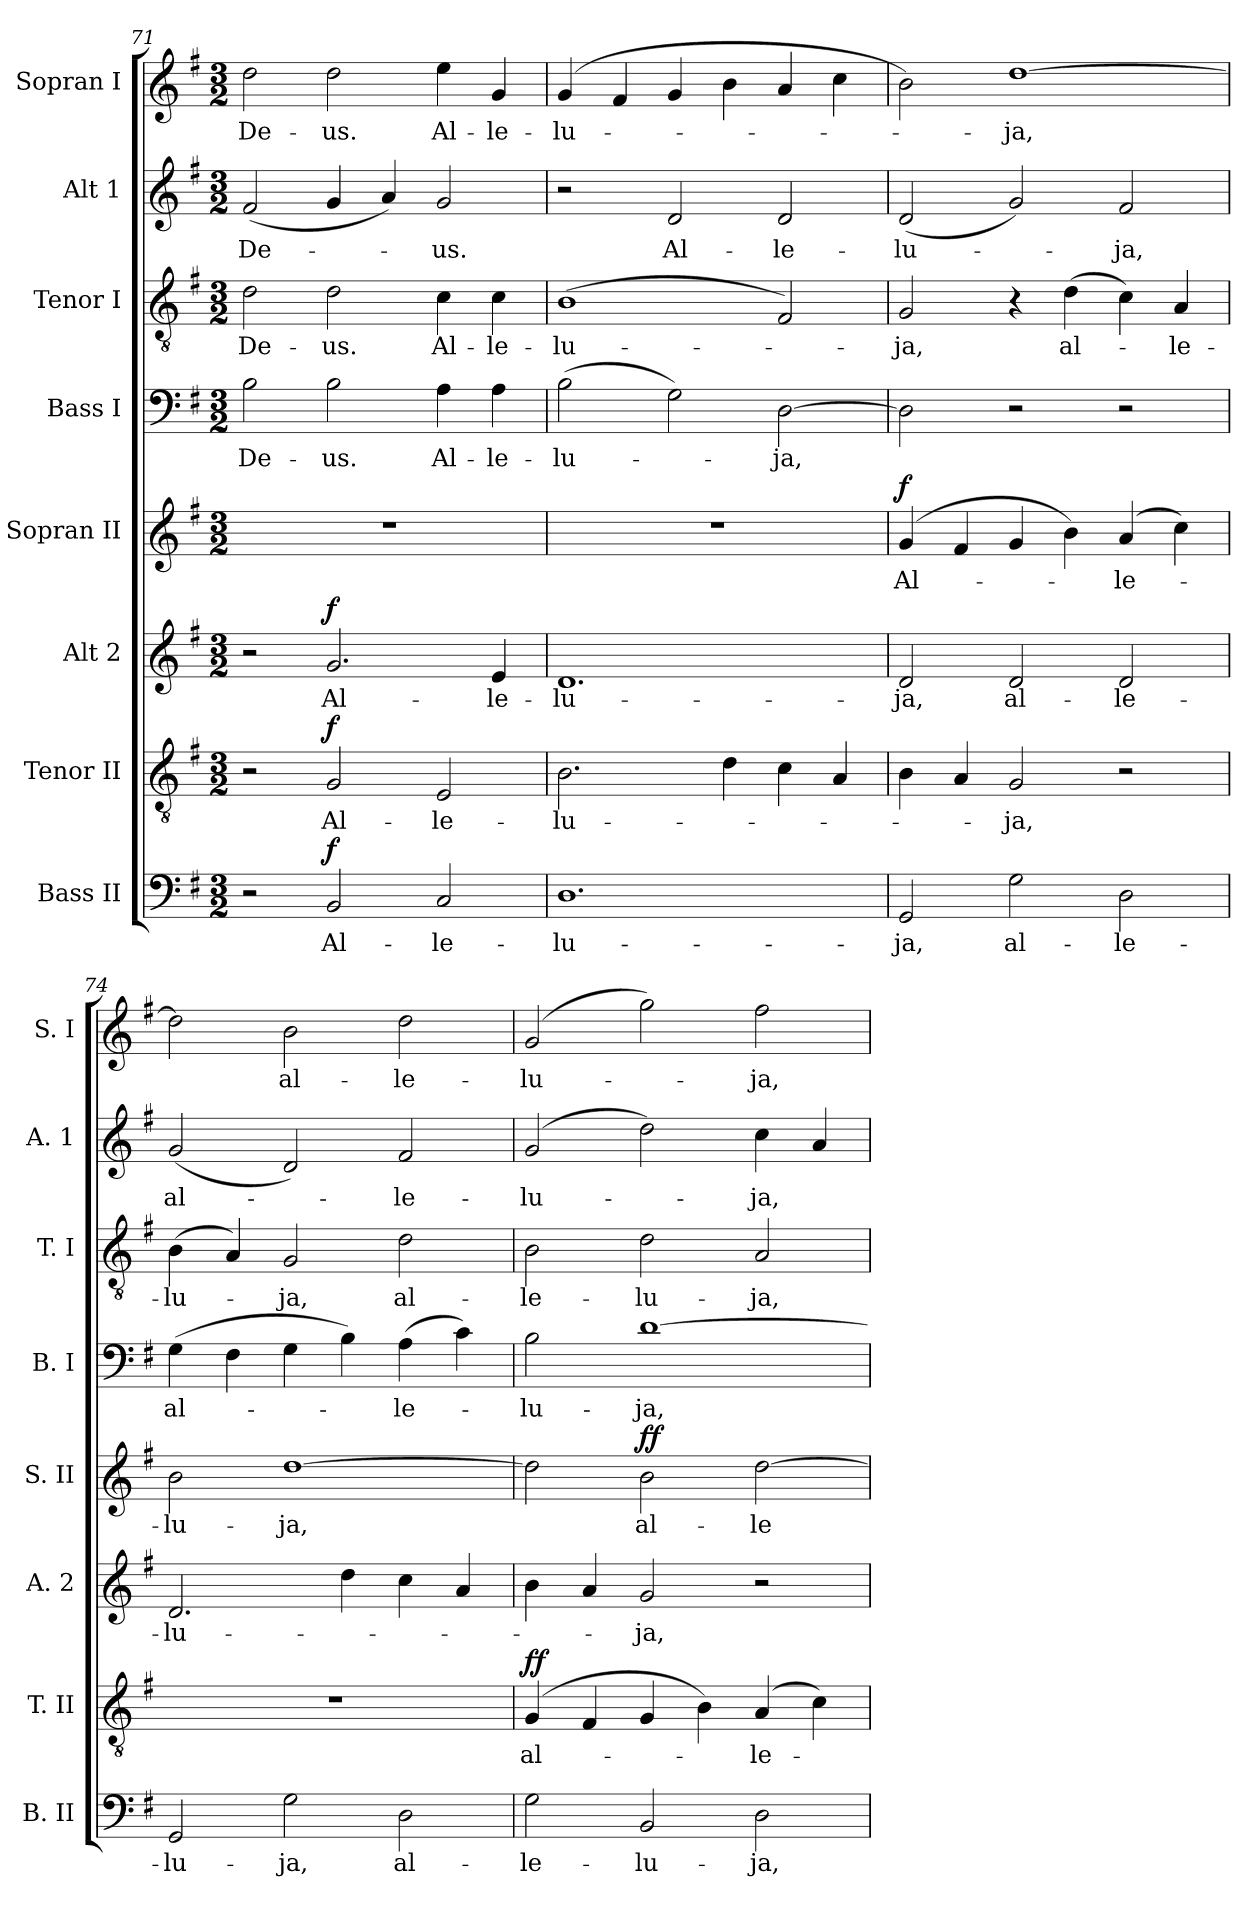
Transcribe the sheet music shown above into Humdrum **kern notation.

**kern	**text	**dynam	**kern	**text	**dynam	**kern	**text	**dynam	**kern	**text	**dynam	**kern	**text	**kern	**text	**kern	**text	**kern	**text
*part8	*part8	*part8	*part7	*part7	*part7	*part6	*part6	*part6	*part5	*part5	*part5	*part4	*part4	*part3	*part3	*part2	*part2	*part1	*part1
*staff8	*staff8	*staff8	*staff7	*staff7	*staff7	*staff6	*staff6	*staff6	*staff5	*staff5	*staff5	*staff4	*staff4	*staff3	*staff3	*staff2	*staff2	*staff1	*staff1
*I"Bass II	*	*	*I"Tenor II	*	*	*I"Alt 2	*	*	*I"Sopran II	*	*	*I"Bass I	*	*I"Tenor I	*	*I"Alt 1	*	*I"Sopran I	*
*I'B. II	*	*	*I'T. II	*	*	*I'A. 2	*	*	*I'S. II	*	*	*I'B. I	*	*I'T. I	*	*I'A. 1	*	*I'S. I	*
!!LO:PB:g=z
*clefF4	*	*	*clefGv2	*	*	*clefG2	*	*	*clefG2	*	*	*clefF4	*	*clefGv2	*	*clefG2	*	*clefG2	*
*k[f#]	*	*	*k[f#]	*	*	*k[f#]	*	*	*k[f#]	*	*	*k[f#]	*	*k[f#]	*	*k[f#]	*	*k[f#]	*
*G:	*	*	*G:	*	*	*G:	*	*	*G:	*	*	*G:	*	*G:	*	*G:	*	*G:	*
*M3/2	*	*	*M3/2	*	*	*M3/2	*	*	*M3/2	*	*	*M3/2	*	*M3/2	*	*M3/2	*	*M3/2	*
=71	=71	=71	=71	=71	=71	=71	=71	=71	=71	=71	=71	=71	=71	=71	=71	=71	=71	=71	=71
!	!	!	!	!	!	!	!	!	!	!	!	!	!LO:LY:b	!	!LO:LY:b	!	!LO:LY:b	!	!LO:LY:b
2r	.	.	2r	.	.	2r	.	.	1.r	.	.	2B\	De-	2d\	De-	(<2f#/	De-	2dd\	De-
!	!LO:LY:b	!LO:DY:a	!	!LO:LY:b	!LO:DY:a	!	!LO:LY:b	!LO:DY:a	!	!	!	!	!LO:LY:b	!	!LO:LY:b	!	!	!	!LO:LY:b
2BB/	Al-	f	2G/	Al-	f	2.g/	Al-	f	.	.	.	2B\	-us.	2d\	-us.	4g/	.	2dd\	-us.
.	.	.	.	.	.	.	.	.	.	.	.	.	.	.	.	4a/)	.	.	.
!	!LO:LY:b	!	!	!LO:LY:b	!	!	!	!	!	!	!	!	!LO:LY:b	!	!LO:LY:b	!	!LO:LY:b	!	!LO:LY:b
2C/	-le-	.	2E/	-le-	.	.	.	.	.	.	.	4A\	Al-	4c\	Al-	2g/	-us.	4ee\	Al-
!	!	!	!	!	!	!	!LO:LY:b	!	!	!	!	!	!LO:LY:b	!	!LO:LY:b	!	!	!	!LO:LY:b
.	.	.	.	.	.	4e/	-le-	.	.	.	.	4A\	-le-	4c\	-le-	.	.	4g/	-le-
=72	=72	=72	=72	=72	=72	=72	=72	=72	=72	=72	=72	=72	=72	=72	=72	=72	=72	=72	=72
!	!LO:LY:b	!	!	!LO:LY:b	!	!	!LO:LY:b	!	!	!	!	!	!LO:LY:b	!	!LO:LY:b	!	!	!	!LO:LY:b
1.D	-lu-	.	2.B\	-lu-	.	1.d	-lu-	.	1.r	.	.	(>2B\	-lu-	(>1B	-lu-	2r	.	(4g/	-lu-
.	.	.	.	.	.	.	.	.	.	.	.	.	.	.	.	.	.	4f#/	.
!	!	!	!	!	!	!	!	!	!	!	!	!	!	!	!	!	!LO:LY:b	!	!
.	.	.	.	.	.	.	.	.	.	.	.	2G\)	.	.	.	2d/	Al-	4g/	.
.	.	.	4d\	.	.	.	.	.	.	.	.	.	.	.	.	.	.	4b\	.
!	!	!	!	!	!	!	!	!	!	!	!	!	!LO:LY:b	!	!	!	!LO:LY:b	!	!
.	.	.	4c\	.	.	.	.	.	.	.	.	[2D\	-ja,	2F#/)	.	2d/	-le-	4a/	.
.	.	.	4A/	.	.	.	.	.	.	.	.	.	.	.	.	.	.	4cc\	.
=73	=73	=73	=73	=73	=73	=73	=73	=73	=73	=73	=73	=73	=73	=73	=73	=73	=73	=73	=73
!	!LO:LY:b	!	!	!	!	!	!LO:LY:b	!	!	!LO:LY:b	!LO:DY:a	!	!	!	!LO:LY:b	!	!LO:LY:b	!	!
2GG/	-ja,	.	4B\	.	.	2d/	-ja,	.	(4g/	Al-	f	2D\]	.	2G/	-ja,	(<2d/	-lu-	2b\)	.
.	.	.	4A/	.	.	.	.	.	4f#/	.	.	.	.	.	.	.	.	.	.
!	!LO:LY:b	!	!	!LO:LY:b	!	!	!LO:LY:b	!	!	!	!	!	!	!	!	!	!	!	!LO:LY:b
2G\	al-	.	2G/	-ja,	.	2d/	al-	.	4g/	.	.	2r	.	4r	.	2g/)	.	[1dd	-ja,
!	!	!	!	!	!	!	!	!	!	!	!	!	!	!	!LO:LY:b	!	!	!	!
.	.	.	.	.	.	.	.	.	4b\)	.	.	.	.	(>4d\	al-	.	.	.	.
!	!LO:LY:b	!	!	!	!	!	!LO:LY:b	!	!	!LO:LY:b	!	!	!	!	!	!	!LO:LY:b	!	!
2D\	-le-	.	2r	.	.	2d/	-le-	.	(4a/	-le-	.	2r	.	4c\)	.	2f#/	-ja,	.	.
!	!	!	!	!	!	!	!	!	!	!	!	!	!	!	!LO:LY:b	!	!	!	!
.	.	.	.	.	.	.	.	.	4cc\)	.	.	.	.	4A/	-le-	.	.	.	.
=74	=74	=74	=74	=74	=74	=74	=74	=74	=74	=74	=74	=74	=74	=74	=74	=74	=74	=74	=74
!	!LO:LY:b	!	!	!	!	!	!LO:LY:b	!	!	!LO:LY:b	!	!	!LO:LY:b	!	!LO:LY:b	!	!LO:LY:b	!	!
2GG/	-lu-	.	1.r	.	.	2.d/	-lu-	.	2b\	-lu-	.	(>4G\	al-	(>4B\	-lu-	(<2g/	al-	2dd\]	.
.	.	.	.	.	.	.	.	.	.	.	.	4F#\	.	4A/)	.	.	.	.	.
!	!LO:LY:b	!	!	!	!	!	!	!	!	!LO:LY:b	!	!	!	!	!LO:LY:b	!	!	!	!LO:LY:b
2G\	-ja,	.	.	.	.	.	.	.	[1dd	-ja,	.	4G\	.	2G/	-ja,	2d/)	.	2b\	al-
.	.	.	.	.	.	4dd\	.	.	.	.	.	4B\)	.	.	.	.	.	.	.
!	!LO:LY:b	!	!	!	!	!	!	!	!	!	!	!	!LO:LY:b	!	!LO:LY:b	!	!LO:LY:b	!	!LO:LY:b
2D\	al-	.	.	.	.	4cc\	.	.	.	.	.	(>4A\	-le-	2d\	al-	2f#/	-le-	2dd\	-le-
.	.	.	.	.	.	4a/	.	.	.	.	.	4c\)	.	.	.	.	.	.	.
!!LO:LB:g=z
=75	=75	=75	=75	=75	=75	=75	=75	=75	=75	=75	=75	=75	=75	=75	=75	=75	=75	=75	=75
!	!LO:LY:b	!	!	!LO:LY:b	!LO:DY:a	!	!	!	!	!	!	!	!LO:LY:b	!	!LO:LY:b	!	!LO:LY:b	!	!LO:LY:b
2G\	-le-	.	(4G/	al-	ff	4b\	.	.	2dd\]	.	.	2B\	-lu-	2B\	-le-	(2g/	-lu-	(2g/	-lu-
.	.	.	4F#/	.	.	4a/	.	.	.	.	.	.	.	.	.	.	.	.	.
!	!LO:LY:b	!	!	!	!	!	!LO:LY:b	!	!	!LO:LY:b	!LO:DY:a	!	!LO:LY:b	!	!LO:LY:b	!	!	!	!
2BB/	-lu-	.	4G/	.	.	2g/	-ja,	.	2b\	al-	ff	[1d	-ja,	2d\	-lu-	2dd\)	.	2gg\)	.
.	.	.	4B\)	.	.	.	.	.	.	.	.	.	.	.	.	.	.	.	.
!	!LO:LY:b	!	!	!LO:LY:b	!	!	!	!	!	!LO:LY:b	!	!	!	!	!LO:LY:b	!	!LO:LY:b	!	!LO:LY:b
2D\	-ja,	.	(4A/	-le-	.	2r	.	.	[2dd\	-le-	.	.	.	2A/	-ja,	4cc\	-ja,	2ff#\	-ja,
.	.	.	4c\)	.	.	.	.	.	.	.	.	.	.	.	.	4a/	.	.	.
=	=	=	=	=	=	=	=	=	=	=	=	=	=	=	=	=	=	=	=
*-	*-	*-	*-	*-	*-	*-	*-	*-	*-	*-	*-	*-	*-	*-	*-	*-	*-	*-	*-
